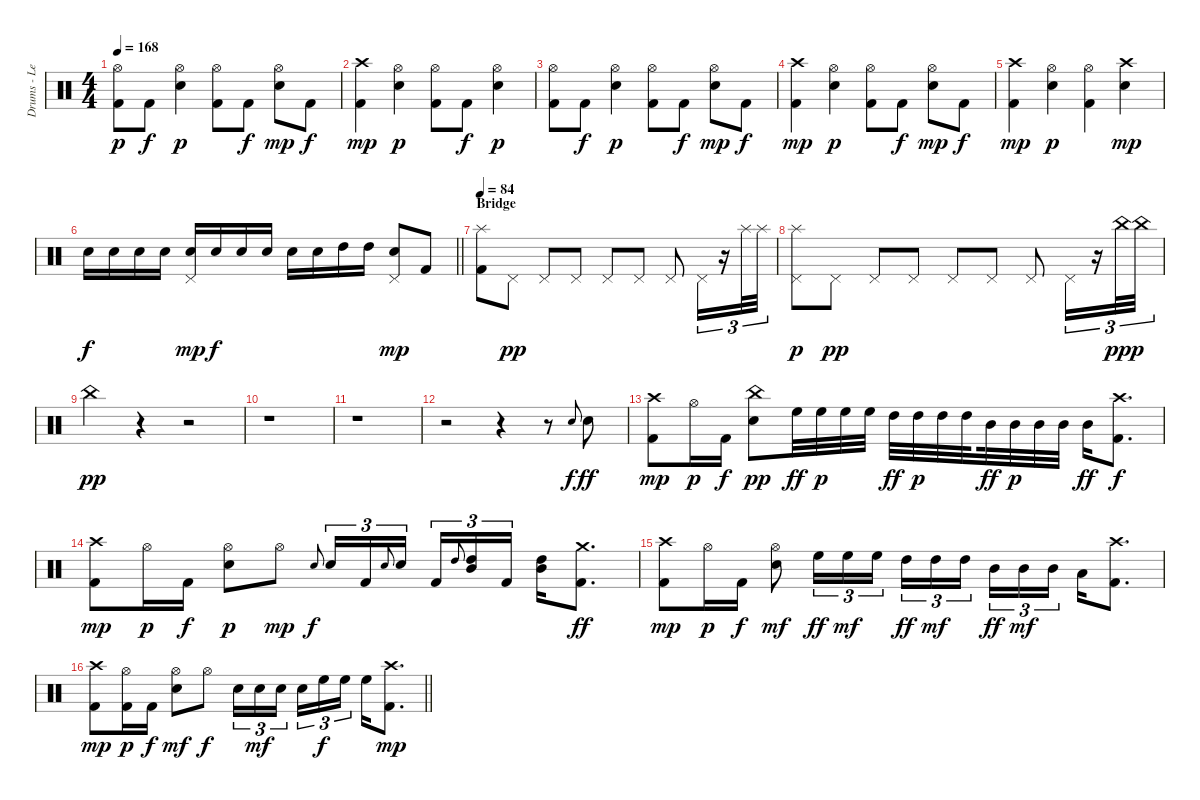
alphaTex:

\track ("Drums - Les Binks" "Drums - Le") {instrument percussion}
\staff {score}
\articulation defaults
\ts (4 4)
\tempo 168
\clef neutral
\ks c
("Kick (hit) 2" "Hi-Hat (open)").8{dy p} "Kick (hit) 2".8{dy f} ("Electric Snare (hit)" "Hi-Hat (open)").4{dy p} ("Kick (hit) 2" "Hi-Hat (open)").8 "Kick (hit) 2".8{dy f} ("Electric Snare (hit)" "Hi-Hat (open)").8{dy mp} "Kick (hit) 2".8{dy f} |
("Kick (hit) 2" "Crash high (hit)").4{dy mp} ("Electric Snare (hit)" "Hi-Hat (open)").4{dy p} ("Kick (hit) 2" "Hi-Hat (open)").8 "Kick (hit) 2".8{dy f} ("Electric Snare (hit)" "Hi-Hat (open)").4{dy p} |
("Kick (hit) 2" "Hi-Hat (open)").8 "Kick (hit) 2".8{dy f} ("Electric Snare (hit)" "Hi-Hat (open)").4{dy p} ("Kick (hit) 2" "Hi-Hat (open)").8 "Kick (hit) 2".8{dy f} ("Electric Snare (hit)" "Hi-Hat (open)").8{dy mp} "Kick (hit) 2".8{dy f} |
("Kick (hit) 2" "Crash high (hit)").4{dy mp} ("Electric Snare (hit)" "Hi-Hat (open)").4{dy p} ("Kick (hit) 2" "Hi-Hat (open)").8 "Kick (hit) 2".8{dy f} ("Electric Snare (hit)" "Hi-Hat (open)").8{dy mp} "Kick (hit) 2".8{dy f} |
("Kick (hit) 2" "Crash high (hit)").4{dy mp} ("Electric Snare (hit)" "Hi-Hat (open)").4{dy p} ("Kick (hit) 2" "Hi-Hat (open)").4 ("Electric Snare (hit)" "Crash high (hit)").4{dy mp} |
\barLineRight lightlight "Electric Snare (hit)".16{dy f} "Electric Snare (hit)".16 "Electric Snare (hit)".16 "Electric Snare (hit)".16
("Electric Snare (hit)" "Pedal Hi-Hat (hit)").16{dy mp} "Electric Snare (hit)".16{dy f} "Electric Snare (hit)".16 "Electric Snare (hit)".16 "Electric Snare (hit)".16 "Electric Snare (hit)".16 "High Tom (hit)".16 "High Tom (hit)".16 ("Electric Snare (hit)" "Pedal Hi-Hat (hit)").8{dy mp} "Kick (hit) 2".8 |
\section ("" "Bridge")
\tempo 84
("Kick (hit) 2" "Splash (hit)").8 "Pedal Hi-Hat (hit)".8{dy pp} "Pedal Hi-Hat (hit)".8 "Pedal Hi-Hat (hit)".8 "Pedal Hi-Hat (hit)".8 "Pedal Hi-Hat (hit)".8 "Pedal Hi-Hat (hit)".8 "Pedal Hi-Hat (hit)".16{tu (3 2)} r.16{tu (3 2)} "Splash (hit)".32{tu (3 2)} "Splash (hit)".32{tu (3 2)} |
("Pedal Hi-Hat (hit)" "Splash (hit)").8{dy p} "Pedal Hi-Hat (hit)".8{dy pp} "Pedal Hi-Hat (hit)".8 "Pedal Hi-Hat (hit)".8 "Pedal Hi-Hat (hit)".8 "Pedal Hi-Hat (hit)".8 "Pedal Hi-Hat (hit)".8 "Pedal Hi-Hat (hit)".16{tu (3 2)} r.16{tu (3 2)} "China (hit)".32{tu (3 2) dy ppp} "China (hit)".32{tu (3 2)} |
"China (hit)".4{dy pp} r.4 r.2 |
r.1 |
r.1 |
r.2 r.4 r.8 "Electric Snare (hit)".8{gr onbeat dy f} "Electric Snare (hit)".8{dy ff} |
("Kick (hit) 2" "Crash high (hit)").8{dy mp} "Hi-Hat (open)".16{dy p} "Kick (hit) 2".16{dy f} ("Electric Snare (hit)" "China (hit)").8{dy pp} "High Floor Tom (hit)".32{dy ff} "High Floor Tom (hit)".32{dy p} "High Floor Tom (hit)".32 "High Floor Tom (hit)".32 "High Tom (hit)".32{dy ff} "High Tom (hit)".32{dy p} "High Tom (hit)".32 "High Tom (hit)".32{beam splitsecondary} "Mid Tom (hit)".32{dy ff} "Mid Tom (hit)".32{dy p} "Mid Tom (hit)".32 "Mid Tom (hit)".32 "Mid Tom (hit)".16{dy ff} ("Kick (hit) 2" "Crash high (hit)").8{d dy f} |
("Kick (hit) 2" "Crash high (hit)").8{dy mp} "Hi-Hat (open)".16{dy p} "Kick (hit) 2".16{dy f} ("Electric Snare (hit)" "Hi-Hat (open)").8{dy p} "Hi-Hat (open)".8{dy mp} "Electric Snare (hit)".8{gr onbeat dy f} "Electric Snare (hit)".16{tu (3 2)} "Kick (hit) 2".16{tu (3 2)} "Electric Snare (hit)".8{gr onbeat} "Electric Snare (hit)".16{tu (3 2) beam splitsecondary} "Kick (hit) 2".16{tu (3 2)} "High Tom (hit)".8{gr onbeat} ("High Tom (hit)" "Mid Tom (hit)").16{tu (3 2)} "Kick (hit) 2".16{tu (3 2)} ("High Tom (hit)" "Mid Tom (hit)").16 ("Kick (hit) 2" "Crash medium (hit)").8{d dy ff} |
("Kick (hit) 2" "Crash high (hit)").8{dy mp} "Hi-Hat (open)".16{dy p} "Kick (hit) 2".16{dy f} ("Electric Snare (hit)" "Hi-Hat (open)").8{dy mf} "High Floor Tom (hit)".16{tu (3 2) dy ff} "High Floor Tom (hit)".16{tu (3 2) dy mf} "High Floor Tom (hit)".16{tu (3 2)} "High Tom (hit)".16{tu (3 2) dy ff} "High Tom (hit)".16{tu (3 2) dy mf} "High Tom (hit)".16{tu (3 2) beam splitsecondary} "Mid Tom (hit)".16{tu (3 2) dy ff} "Mid Tom (hit)".16{tu (3 2) dy mf} "Mid Tom (hit)".16{tu (3 2)} "Low Tom (hit)".16 ("Kick (hit) 2" "Crash high (hit)").8{d} |
\barLineRight lightlight
("Kick (hit) 2" "Crash high (hit)").8{dy mp} ("Hi-Hat (open)" "Kick (hit) 2").16{dy p} "Kick (hit) 2".16{dy f} ("Electric Snare (hit)" "Hi-Hat (open)").8{dy mf} "Hi-Hat (open)".8{dy f} "Electric Snare (hit)".16{tu (3 2)} "Electric Snare (hit)".16{tu (3 2) dy mf} "Electric Snare (hit)".16{tu (3 2) beam splitsecondary} "Electric Snare (hit)".16{tu (3 2)} "High Floor Tom (hit)".16{tu (3 2) dy f} "High Floor Tom (hit)".16{tu (3 2)} "High Floor Tom (hit)".16 ("Kick (hit) 2" "Crash high (hit)").8{d dy mp}
